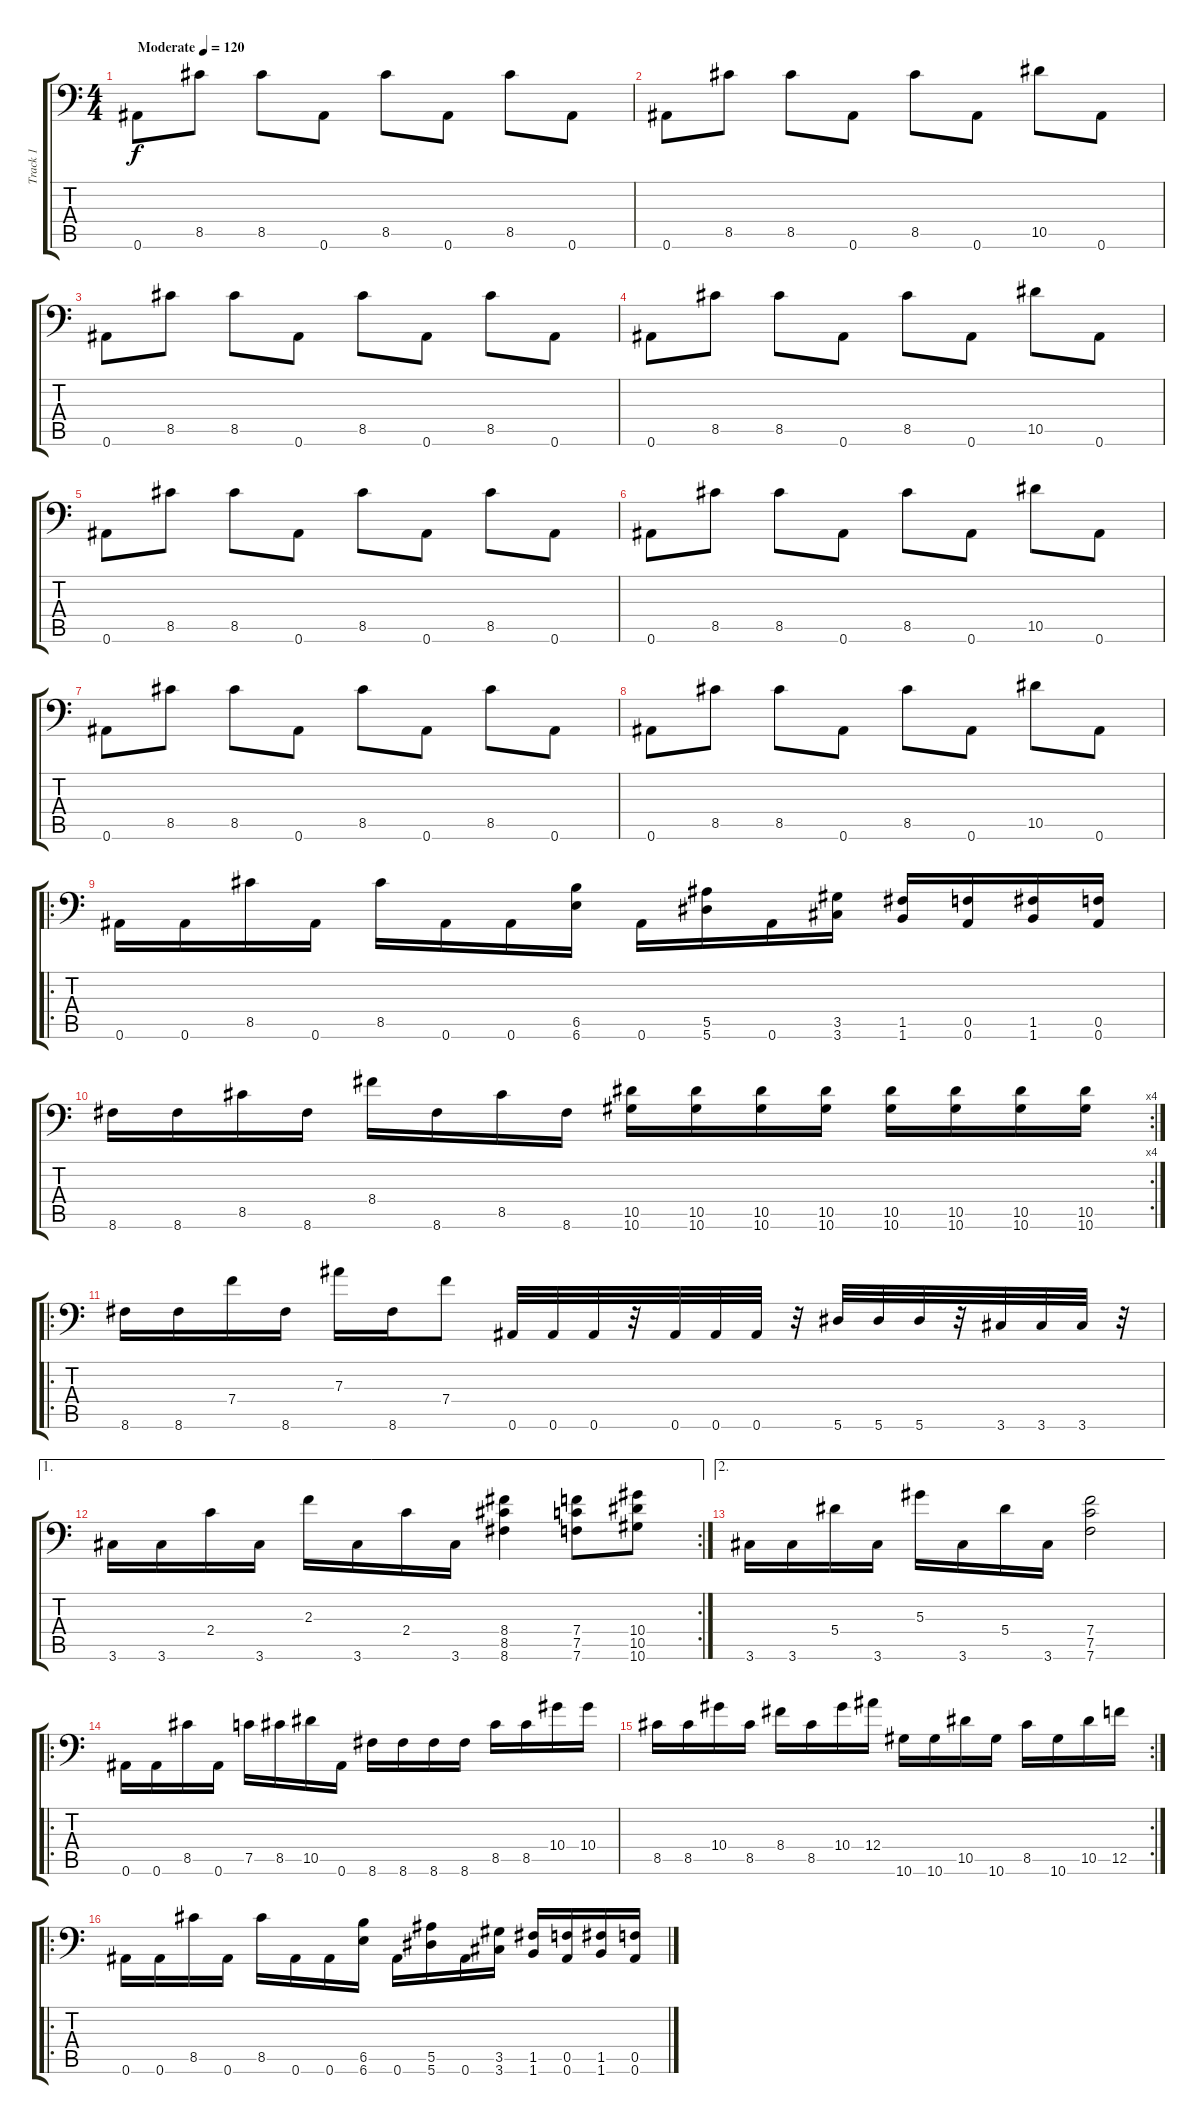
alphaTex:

\track ("Track 1" "Track 1") {instrument distortionguitar}
\staff {score tabs}
\tuning (C4 G3 Eb3 Bb2 F2 Bb1) {hide}
\ts (4 4)
\tempo (120 "Moderate")
\clef f4
\ks c
0.6.8{dy f instrument distortionguitar} 8.5.8 8.5.8 0.6.8 8.5.8 0.6.8 8.5.8 0.6.8 |
0.6.8 8.5.8 8.5.8 0.6.8 8.5.8 0.6.8 10.5.8 0.6.8 |
0.6.8 8.5.8 8.5.8 0.6.8 8.5.8 0.6.8 8.5.8 0.6.8 |
0.6.8 8.5.8 8.5.8 0.6.8 8.5.8 0.6.8 10.5.8 0.6.8 |
0.6.8 8.5.8 8.5.8 0.6.8 8.5.8 0.6.8 8.5.8 0.6.8 |
0.6.8 8.5.8 8.5.8 0.6.8 8.5.8 0.6.8 10.5.8 0.6.8 |
0.6.8 8.5.8 8.5.8 0.6.8 8.5.8 0.6.8 8.5.8 0.6.8 |
0.6.8 8.5.8 8.5.8 0.6.8 8.5.8 0.6.8 10.5.8 0.6.8 |
\ro
0.6.16 0.6.16 8.5.16 0.6.16 8.5.16 0.6.16 0.6.16 (6.5 6.6).16 0.6.16 (5.5 5.6).16 0.6.16 (3.5 3.6).16 (1.5 1.6).16 (0.5 0.6).16 (1.5 1.6).16 (0.5 0.6).16 |
\rc 4
8.6.16 8.6.16 8.5.16 8.6.16 8.4.16 8.6.16 8.5.16 8.6.16 (10.5 10.6).16 (10.5 10.6).16 (10.5 10.6).16 (10.5 10.6).16 (10.5 10.6).16 (10.5 10.6).16 (10.5 10.6).16 (10.5 10.6).16 |
\ro
8.6.16 8.6.16 7.4.16 8.6.16 7.3.16 8.6.16 7.4.8 0.6.32 0.6.32 0.6.32 r.32 0.6.32 0.6.32 0.6.32 r.32 5.6.32 5.6.32 5.6.32 r.32 3.6.32 3.6.32 3.6.32 r.32 |
\ae 1
\rc 2
3.6.16 3.6.16 2.4.16 3.6.16 2.3.16 3.6.16 2.4.16 3.6.16 (8.4 8.5 8.6).4 (7.4 7.5 7.6).8 (10.4 10.5 10.6).8 |
\ae 2
3.6.16 3.6.16 5.4.16 3.6.16 5.3.16 3.6.16 5.4.16 3.6.16 (7.4 7.5 7.6).2 |
\ro
0.6.16 0.6.16 8.5.16 0.6.16 7.5.16 8.5.16 10.5.16 0.6.16 8.6.16 8.6.16 8.6.16 8.6.16 8.5.16 8.5.16 10.4.16 10.4.16 |
\rc 2
8.5.16 8.5.16 10.4.16 8.5.16 8.4.16 8.5.16 10.4.16 12.4.16 10.6.16 10.6.16 10.5.16 10.6.16 8.5.16 10.6.16 10.5.16 12.5.16 |
\ro
0.6.16 0.6.16 8.5.16 0.6.16 8.5.16 0.6.16 0.6.16 (6.5 6.6).16 0.6.16 (5.5 5.6).16 0.6.16 (3.5 3.6).16 (1.5 1.6).16 (0.5 0.6).16 (1.5 1.6).16 (0.5 0.6).16
